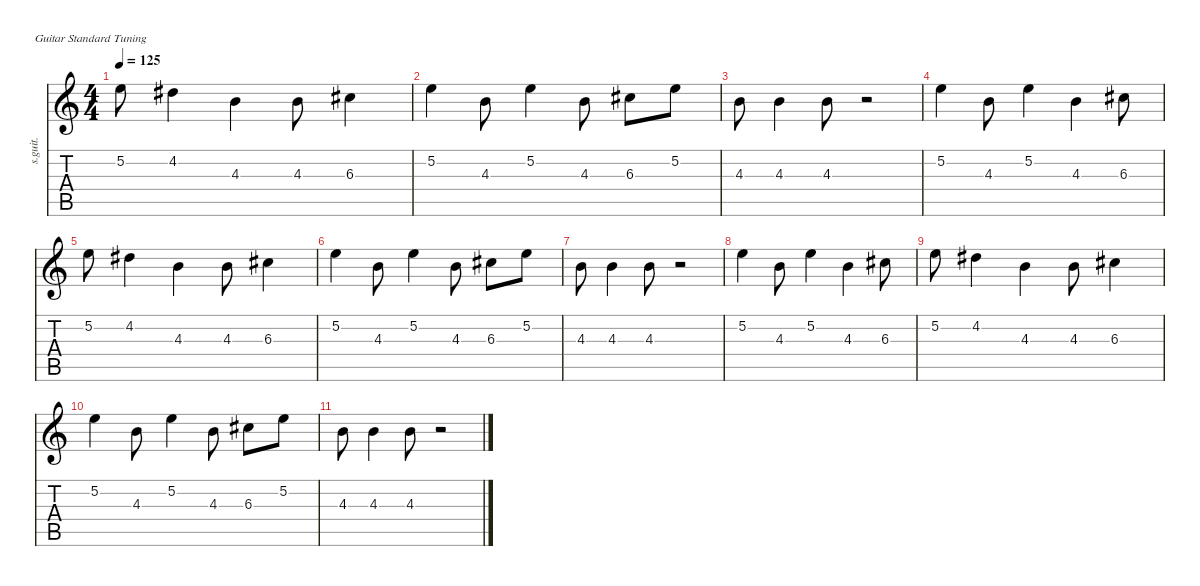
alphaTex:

\defaultSystemsLayout 4
\hideDynamics
\bracketExtendMode nobrackets
\otherSystemsTrackNameOrientation horizontal
\track ("Steel Guitar" "s.guit.") {instrument acousticguitarsteel}
\staff {score tabs}
\tuning (E4 B3 G3 D3 A2 E2)
\ts (4 4)
\tempo 125
\clef g2
\ks c
5.2.8{dy mf} 4.2.4 4.3.4 4.3.8 6.3.4 |
5.2.4 4.3.8 5.2.4 4.3.8 6.3.8 5.2.8 |
4.3.8 4.3.4 4.3.8 r.2 |
5.2.4 4.3.8 5.2.4 4.3.4 6.3.8 |
5.2.8 4.2.4 4.3.4 4.3.8 6.3.4 |
5.2.4 4.3.8 5.2.4 4.3.8 6.3.8 5.2.8 |
4.3.8 4.3.4 4.3.8 r.2 |
5.2.4 4.3.8 5.2.4 4.3.4 6.3.8 |
5.2.8 4.2.4 4.3.4 4.3.8 6.3.4 |
5.2.4 4.3.8 5.2.4 4.3.8 6.3.8 5.2.8 |
4.3.8 4.3.4 4.3.8 r.2
